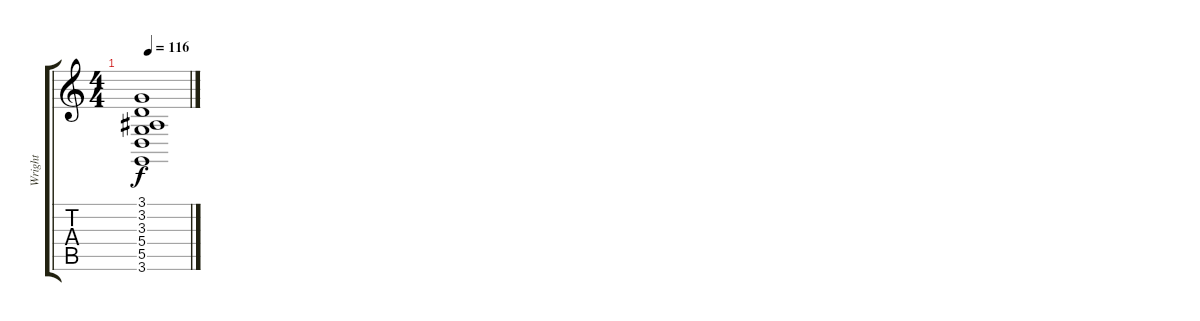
\track ("Wright" "Wright") {instrument synthstrings2}
\staff {score tabs}
\tuning (E4 B3 G3 D3 A2 E2) {hide}
\ts (4 4)
\tempo 116
\clef g2
\ks c
(3.1{t} 3.2{t} 3.3{t} 5.4{t} 5.5{t} 3.6{t}).1{dy f}
